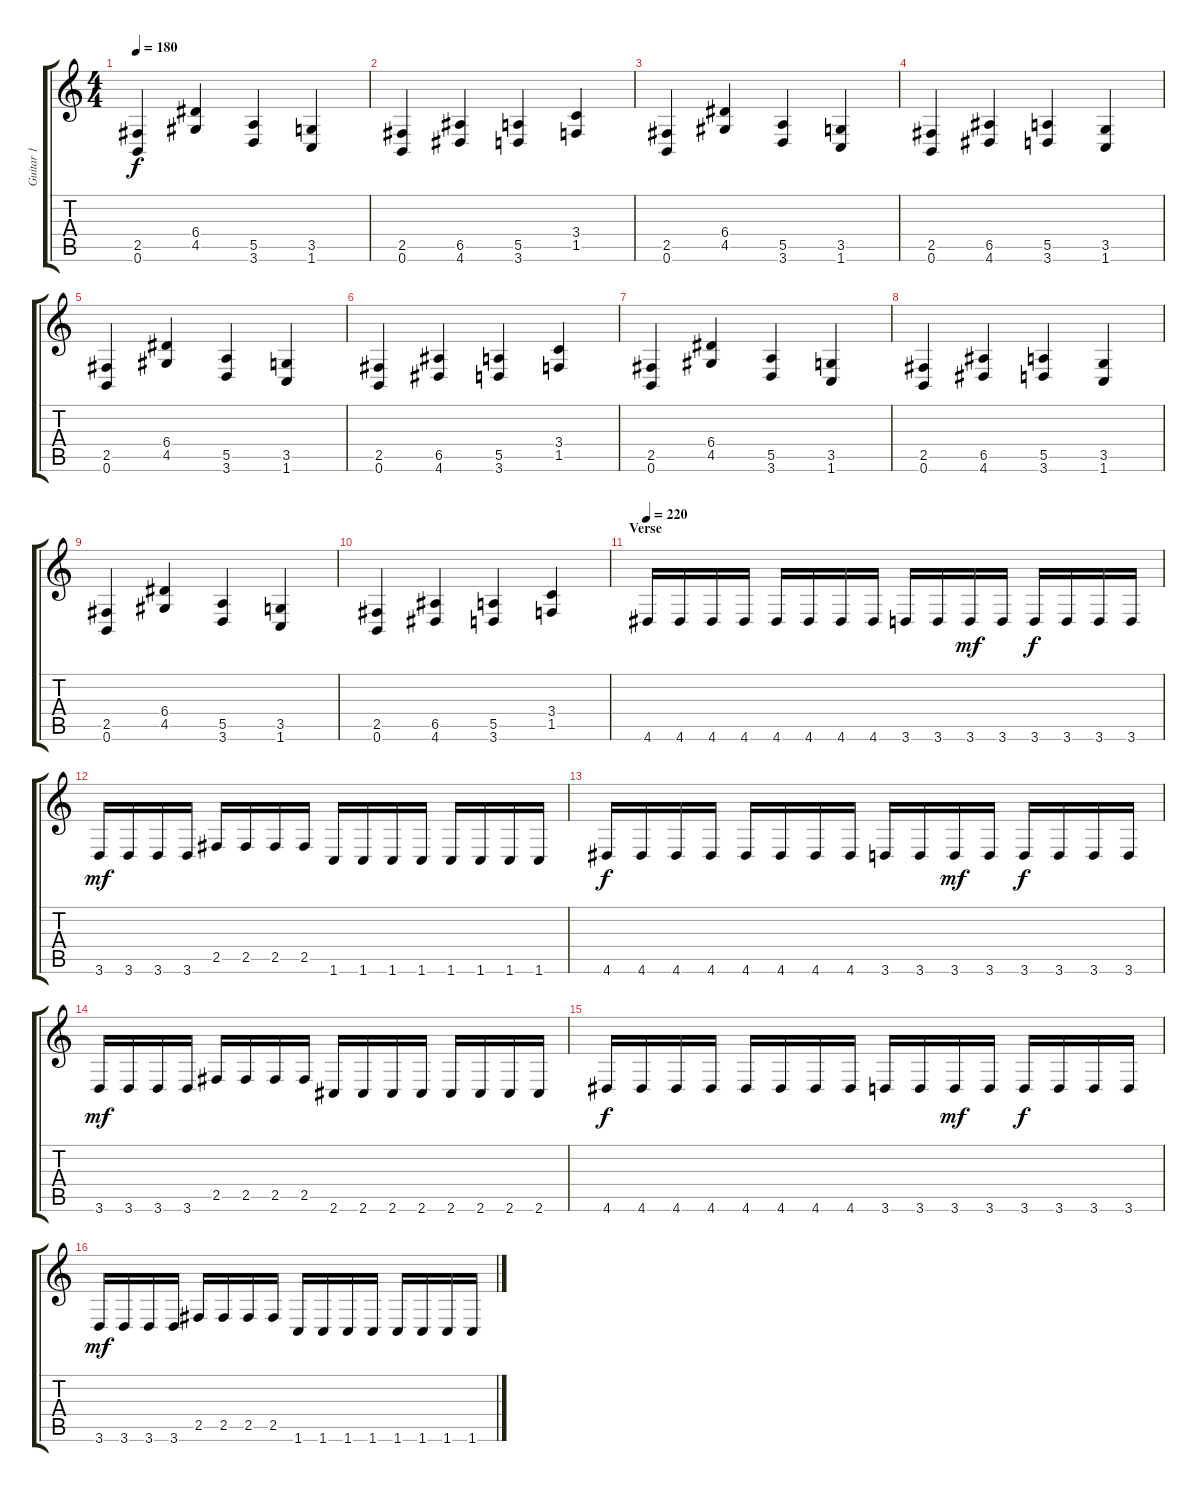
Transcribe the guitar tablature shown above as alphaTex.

\track ("Guitar 1" "Guitar 1") {instrument distortionguitar}
\staff {score tabs}
\tuning (B3 Gb3 D3 A2 E2 B1) {hide}
\ts (4 4)
\tempo 180
\clef g2
\ks c
(2.5 0.6).4{dy f} (6.4 4.5).4 (5.5 3.6).4 (3.5 1.6).4 |
(2.5 0.6).4 (6.5 4.6).4 (5.5 3.6).4 (3.4 1.5).4 |
(2.5 0.6).4 (6.4 4.5).4 (5.5 3.6).4 (3.5 1.6).4 |
(2.5 0.6).4 (6.5 4.6).4 (5.5 3.6).4 (3.5 1.6).4 |
(2.5 0.6).4 (6.4 4.5).4 (5.5 3.6).4 (3.5 1.6).4 |
(2.5 0.6).4 (6.5 4.6).4 (5.5 3.6).4 (3.4 1.5).4 |
(2.5 0.6).4 (6.4 4.5).4 (5.5 3.6).4 (3.5 1.6).4 |
(2.5 0.6).4 (6.5 4.6).4 (5.5 3.6).4 (3.5 1.6).4 |
(2.5 0.6).4 (6.4 4.5).4 (5.5 3.6).4 (3.5 1.6).4 |
(2.5 0.6).4 (6.5 4.6).4 (5.5 3.6).4 (3.4 1.5).4 |
\section ("" "Verse")
\tempo 220
4.6.16 4.6.16 4.6.16 4.6.16 4.6.16 4.6.16 4.6.16 4.6.16 3.6.16 3.6.16 3.6.16{dy mf} 3.6.16 3.6.16{dy f} 3.6.16 3.6.16 3.6.16 |
3.6.16{dy mf} 3.6.16 3.6.16 3.6.16 2.5.16 2.5.16 2.5.16 2.5.16 1.6.16 1.6.16 1.6.16 1.6.16 1.6.16 1.6.16 1.6.16 1.6.16 |
4.6.16{dy f} 4.6.16 4.6.16 4.6.16 4.6.16 4.6.16 4.6.16 4.6.16 3.6.16 3.6.16 3.6.16{dy mf} 3.6.16 3.6.16{dy f} 3.6.16 3.6.16 3.6.16 |
3.6.16{dy mf} 3.6.16 3.6.16 3.6.16 2.5.16 2.5.16 2.5.16 2.5.16 2.6.16 2.6.16 2.6.16 2.6.16 2.6.16 2.6.16 2.6.16 2.6.16 |
4.6.16{dy f} 4.6.16 4.6.16 4.6.16 4.6.16 4.6.16 4.6.16 4.6.16 3.6.16 3.6.16 3.6.16{dy mf} 3.6.16 3.6.16{dy f} 3.6.16 3.6.16 3.6.16 |
3.6.16{dy mf} 3.6.16 3.6.16 3.6.16 2.5.16 2.5.16 2.5.16 2.5.16 1.6.16 1.6.16 1.6.16 1.6.16 1.6.16 1.6.16 1.6.16 1.6.16
